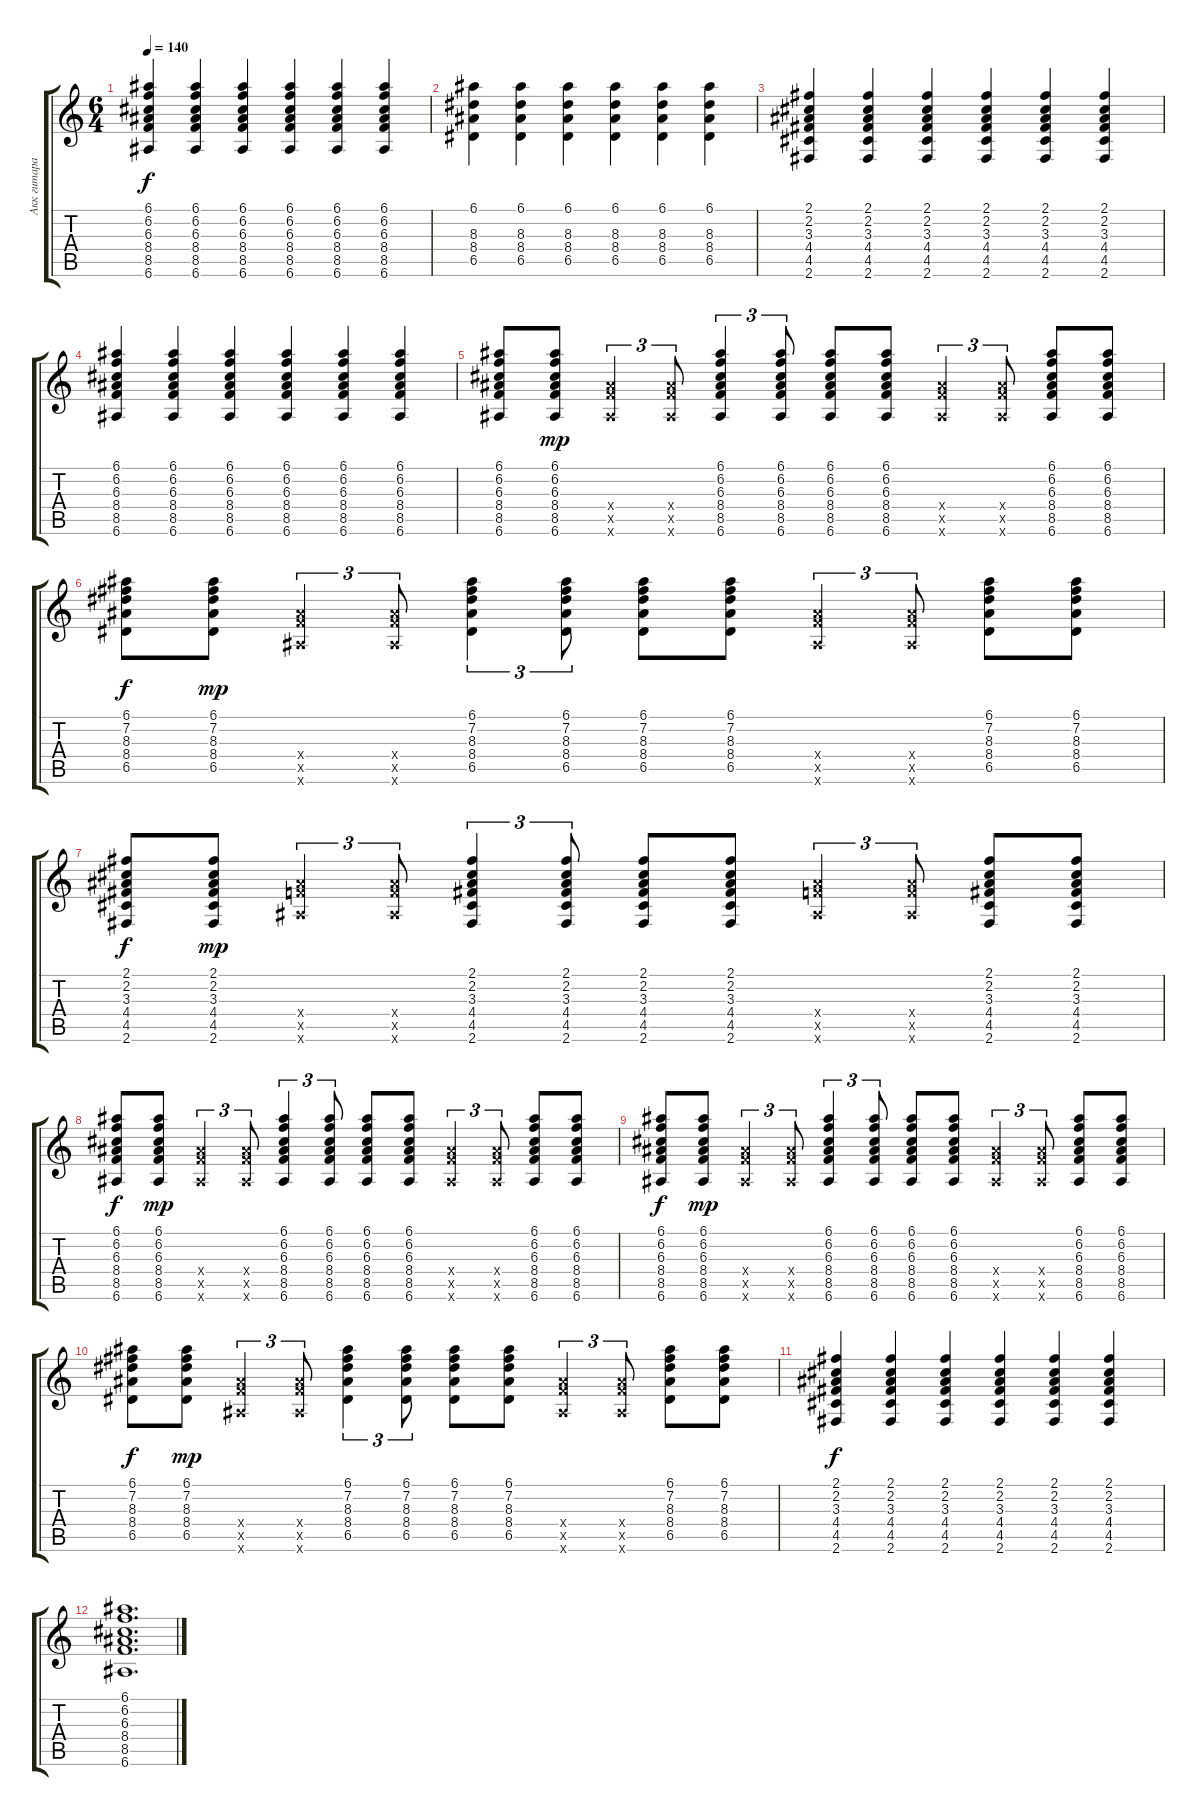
\track ("Акк гитара" "Акк гитара") {instrument acousticguitarsteel}
\staff {score tabs}
\tuning (E4 B3 G3 D3 A2 E2) {hide}
\ts (6 4)
\tempo 140
\clef g2
\ks c
(6.1 6.2 6.3 8.4 8.5 6.6).4{dy f} (6.1 6.2 6.3 8.4 8.5 6.6).4 (6.1 6.2 6.3 8.4 8.5 6.6).4 (6.1 6.2 6.3 8.4 8.5 6.6).4 (6.1 6.2 6.3 8.4 8.5 6.6).4 (6.1 6.2 6.3 8.4 8.5 6.6).4 |
(6.1 8.3 8.4 6.5).4 (6.1 8.3 8.4 6.5).4 (6.1 8.3 8.4 6.5).4 (6.1 8.3 8.4 6.5).4 (6.1 8.3 8.4 6.5).4 (6.1 8.3 8.4 6.5).4 |
(2.1 2.2 3.3 4.4 4.5 2.6).4 (2.1 2.2 3.3 4.4 4.5 2.6).4 (2.1 2.2 3.3 4.4 4.5 2.6).4 (2.1 2.2 3.3 4.4 4.5 2.6).4 (2.1 2.2 3.3 4.4 4.5 2.6).4 (2.1 2.2 3.3 4.4 4.5 2.6).4 |
(6.1 6.2 6.3 8.4 8.5 6.6).4 (6.1 6.2 6.3 8.4 8.5 6.6).4 (6.1 6.2 6.3 8.4 8.5 6.6).4 (6.1 6.2 6.3 8.4 8.5 6.6).4 (6.1 6.2 6.3 8.4 8.5 6.6).4 (6.1 6.2 6.3 8.4 8.5 6.6).4 |
(6.1 6.2 6.3 8.4 8.5 6.6).8 (6.1 6.2 6.3 8.4 8.5 6.6).8{dy mp} (8.4{x} 8.5{x} 6.6{x}).4{tu (3 2)} (8.4{x} 8.5{x} 6.6{x}).8{tu (3 2)} (6.1 6.2 6.3 8.4 8.5 6.6).4{tu (3 2)} (6.1 6.2 6.3 8.4 8.5 6.6).8{tu (3 2)} (6.1 6.2 6.3 8.4 8.5 6.6).8 (6.1 6.2 6.3 8.4 8.5 6.6).8 (8.4{x} 8.5{x} 6.6{x}).4{tu (3 2)} (8.4{x} 8.5{x} 6.6{x}).8{tu (3 2)} (6.1 6.2 6.3 8.4 8.5 6.6).8 (6.1 6.2 6.3 8.4 8.5 6.6).8 |
(6.1 7.2 8.3 8.4 6.5).8{dy f} (6.1 7.2 8.3 8.4 6.5).8{dy mp} (8.4{x} 8.5{x} 6.6{x}).4{tu (3 2)} (8.4{x} 8.5{x} 6.6{x}).8{tu (3 2)} (6.1 7.2 8.3 8.4 6.5).4{tu (3 2)} (6.1 7.2 8.3 8.4 6.5).8{tu (3 2)} (6.1 7.2 8.3 8.4 6.5).8 (6.1 7.2 8.3 8.4 6.5).8 (8.4{x} 8.5{x} 6.6{x}).4{tu (3 2)} (8.4{x} 8.5{x} 6.6{x}).8{tu (3 2)} (6.1 7.2 8.3 8.4 6.5).8 (6.1 7.2 8.3 8.4 6.5).8 |
(2.1 2.2 3.3 4.4 4.5 2.6).8{dy f} (2.1 2.2 3.3 4.4 4.5 2.6).8{dy mp} (8.4{x} 8.5{x} 6.6{x}).4{tu (3 2)} (8.4{x} 8.5{x} 6.6{x}).8{tu (3 2)} (2.1 2.2 3.3 4.4 4.5 2.6).4{tu (3 2)} (2.1 2.2 3.3 4.4 4.5 2.6).8{tu (3 2)} (2.1 2.2 3.3 4.4 4.5 2.6).8 (2.1 2.2 3.3 4.4 4.5 2.6).8 (8.4{x} 8.5{x} 6.6{x}).4{tu (3 2)} (8.4{x} 8.5{x} 6.6{x}).8{tu (3 2)} (2.1 2.2 3.3 4.4 4.5 2.6).8 (2.1 2.2 3.3 4.4 4.5 2.6).8 |
(6.1 6.2 6.3 8.4 8.5 6.6).8{dy f} (6.1 6.2 6.3 8.4 8.5 6.6).8{dy mp} (8.4{x} 8.5{x} 6.6{x}).4{tu (3 2)} (8.4{x} 8.5{x} 6.6{x}).8{tu (3 2)} (6.1 6.2 6.3 8.4 8.5 6.6).4{tu (3 2)} (6.1 6.2 6.3 8.4 8.5 6.6).8{tu (3 2)} (6.1 6.2 6.3 8.4 8.5 6.6).8 (6.1 6.2 6.3 8.4 8.5 6.6).8 (8.4{x} 8.5{x} 6.6{x}).4{tu (3 2)} (8.4{x} 8.5{x} 6.6{x}).8{tu (3 2)} (6.1 6.2 6.3 8.4 8.5 6.6).8 (6.1 6.2 6.3 8.4 8.5 6.6).8 |
(6.1 6.2 6.3 8.4 8.5 6.6).8{dy f} (6.1 6.2 6.3 8.4 8.5 6.6).8{dy mp} (8.4{x} 8.5{x} 6.6{x}).4{tu (3 2)} (8.4{x} 8.5{x} 6.6{x}).8{tu (3 2)} (6.1 6.2 6.3 8.4 8.5 6.6).4{tu (3 2)} (6.1 6.2 6.3 8.4 8.5 6.6).8{tu (3 2)} (6.1 6.2 6.3 8.4 8.5 6.6).8 (6.1 6.2 6.3 8.4 8.5 6.6).8 (8.4{x} 8.5{x} 6.6{x}).4{tu (3 2)} (8.4{x} 8.5{x} 6.6{x}).8{tu (3 2)} (6.1 6.2 6.3 8.4 8.5 6.6).8 (6.1 6.2 6.3 8.4 8.5 6.6).8 |
(6.1 7.2 8.3 8.4 6.5).8{dy f} (6.1 7.2 8.3 8.4 6.5).8{dy mp} (8.4{x} 8.5{x} 6.6{x}).4{tu (3 2)} (8.4{x} 8.5{x} 6.6{x}).8{tu (3 2)} (6.1 7.2 8.3 8.4 6.5).4{tu (3 2)} (6.1 7.2 8.3 8.4 6.5).8{tu (3 2)} (6.1 7.2 8.3 8.4 6.5).8 (6.1 7.2 8.3 8.4 6.5).8 (8.4{x} 8.5{x} 6.6{x}).4{tu (3 2)} (8.4{x} 8.5{x} 6.6{x}).8{tu (3 2)} (6.1 7.2 8.3 8.4 6.5).8 (6.1 7.2 8.3 8.4 6.5).8 |
(2.1 2.2 3.3 4.4 4.5 2.6).4{dy f} (2.1 2.2 3.3 4.4 4.5 2.6).4 (2.1 2.2 3.3 4.4 4.5 2.6).4 (2.1 2.2 3.3 4.4 4.5 2.6).4 (2.1 2.2 3.3 4.4 4.5 2.6).4 (2.1 2.2 3.3 4.4 4.5 2.6).4 |
(6.1 6.2 6.3 8.4 8.5 6.6).1{d}
